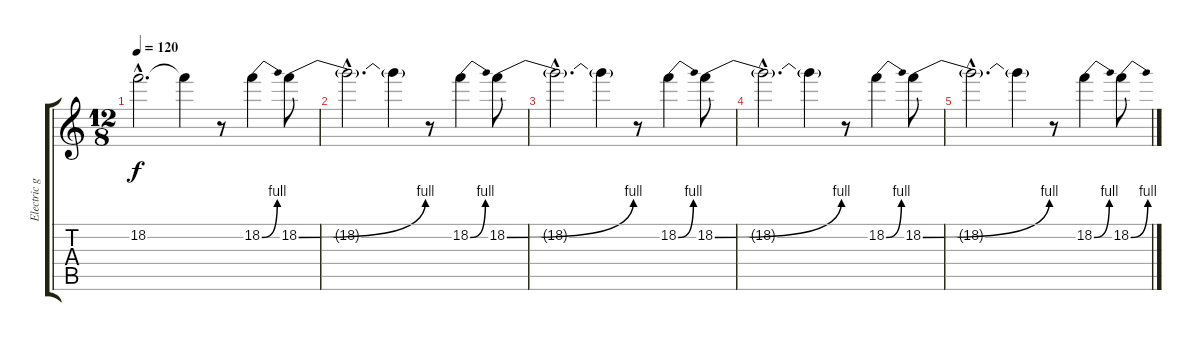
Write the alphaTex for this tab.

\track ("Electric guitar 2" "Electric g") {instrument overdrivenguitar}
\staff {score tabs}
\tuning (E4 B3 G3 D3 A2 E2) {hide}
\ts (12 8)
\tempo 120
\clef g2
\ks c
18.2{hac t}.2{d dy f} 18.2{t}.4 r.8 18.2{be (bend 0 0 60 4)}.4 18.2{be (bend 0 0 60 4)}.8 |
18.2{hac t}.2{d} 18.2{t}.4 r.8 18.2{be (bend 0 0 60 4)}.4 18.2{be (bend 0 0 60 4)}.8 |
18.2{hac t}.2{d} 18.2{t}.4 r.8 18.2{be (bend 0 0 60 4)}.4 18.2{be (bend 0 0 60 4)}.8 |
18.2{hac t}.2{d} 18.2{t}.4 r.8 18.2{be (bend 0 0 60 4)}.4 18.2{be (bend 0 0 60 4)}.8 |
18.2{hac t}.2{d} 18.2{t}.4 r.8 18.2{be (bend 0 0 60 4)}.4 18.2{be (bend 0 0 60 4)}.8
